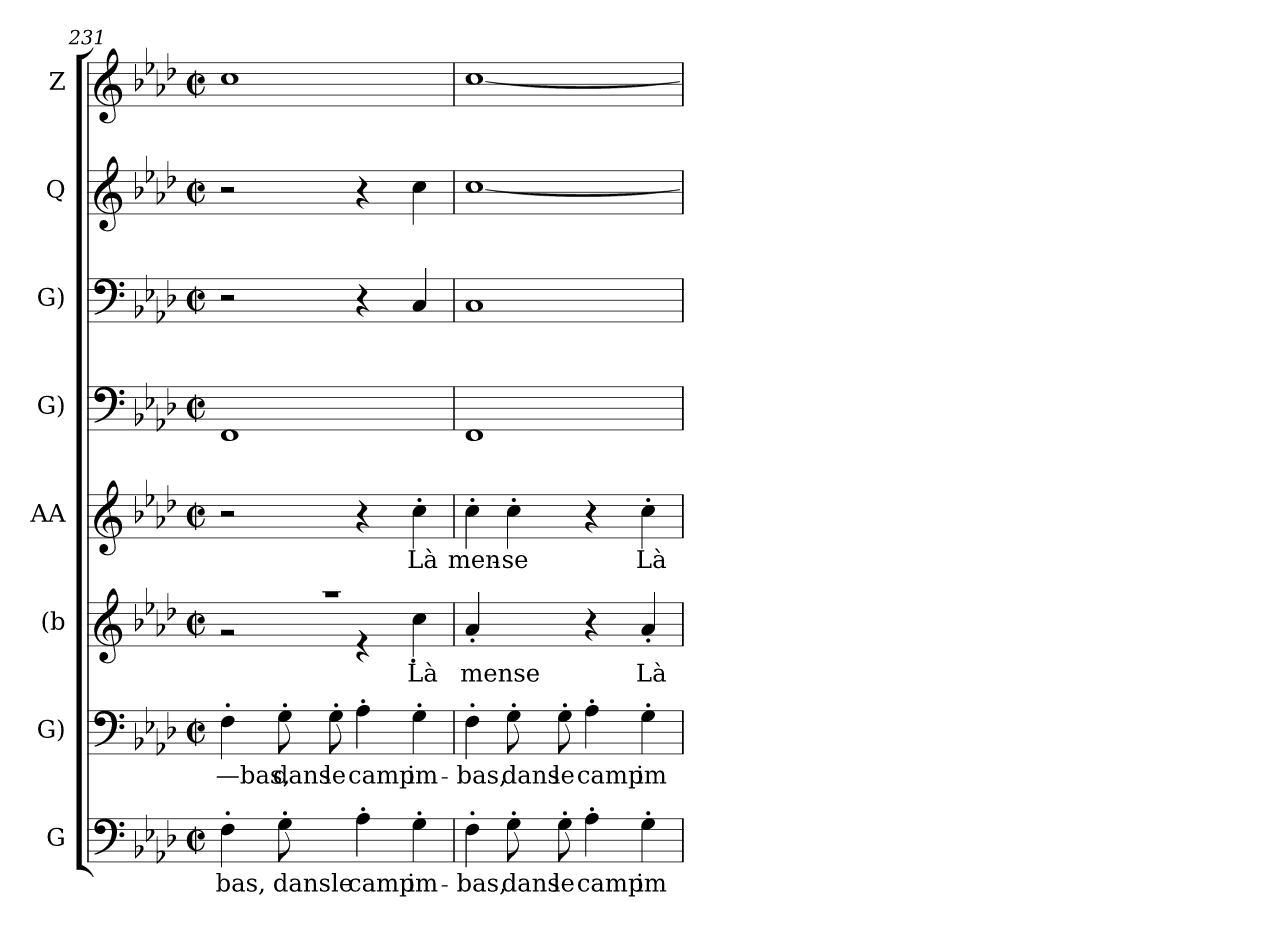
**kern	**text	**kern	**text	**kern	**text	**kern	**text	**kern	**kern	**kern	**kern
*part8	*part8	*part7	*part7	*part6	*part6	*part5	*part5	*part4	*part3	*part2	*part1
*staff8	*staff8	*staff7	*staff7	*staff6	*staff6	*staff5	*staff5	*staff4	*staff3	*staff2	*staff1
*I"G	*	*I"G)	*	*I"(b	*	*I"AA	*	*I"G)	*I"G)	*I"Q	*I"Z
*clefF4	*	*clefF4	*	*clefG2	*	*clefG2	*	*clefF4	*clefF4	*clefG2	*clefG2
*k[b-e-a-d-]	*	*k[b-e-a-d-]	*	*k[b-e-a-d-]	*	*k[b-e-a-d-]	*	*k[b-e-a-d-]	*k[b-e-a-d-]	*k[b-e-a-d-]	*k[b-e-a-d-]
*M2/2	*	*M2/2	*	*M2/2	*	*M2/2	*	*M2/2	*M2/2	*M2/2	*M2/2
*met(c|)	*	*met(c|)	*	*met(c|)	*	*met(c|)	*	*met(c|)	*met(c|)	*met(c|)	*met(c|)
=231	=231	=231	=231	=231	=231	=231	=231	=231	=231	=231	=231
*	*	*	*	*^	*	*	*	*	*	*	*
4F'>i\	bas,	4F'>i\	—bas,	1r	2r	.	2r	.	1FFi/	2r	2r	1cci/
8G'>i\	dansle	8G'>i\	dans	.	.	.	.	.	.	.	.	.
8ryy	.	8G'>i\	le	.	.	.	.	.	.	.	.	.
4A-'>i\	camp	4A-'>i\	camp	.	4r	.	4r	.	.	4r	4r	.
4G'>i\	im-	4G'>i\	im-	.	4cc'>j\	Là	4cc'>i\	Là	.	4Ci/	4cci\	.
*	*	*	*	*v	*v	*	*	*	*	*	*	*
!!LO:PB:g=z
=232	=232	=232	=232	=232	=232	=232	=232	=232	=232	=232	=232
4F'>i\	bas,	4F'>i\	bas,	4a-'<i/	mense	4cc'>i\	men-	1FFi/	1Ci/	[1cci/	[1cci/
8G'>i\	dans	8G'>i\	dans	8ryy	.	4cc'>i\	se	.	.	.	.
8G'>i\	le	8G'>i\	le	8ryy	.	.	.	.	.	.	.
4A-'>i\	camp	4A-'>i\	camp	4r	.	4r	.	.	.	.	.
4G'>i\	im-	4G'>i\	im	4a-'<i/	Là	4cc'>i\	Là	.	.	.	.
=	=	=	=	=	=	=	=	=	=	=	=
*-	*-	*-	*-	*-	*-	*-	*-	*-	*-	*-	*-
